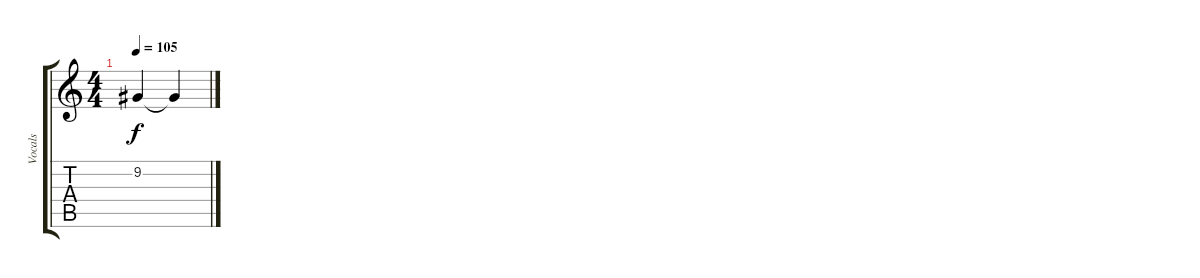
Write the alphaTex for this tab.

\track ("Vocals" "Vocals") {instrument oboe}
\staff {score tabs}
\tuning (E4 B3 G3 D3 A2 E2) {hide}
\ts (4 4)
\tempo 105
\clef g2
\ks c
9.2{t}.4{dy f} 9.2{t}.4
